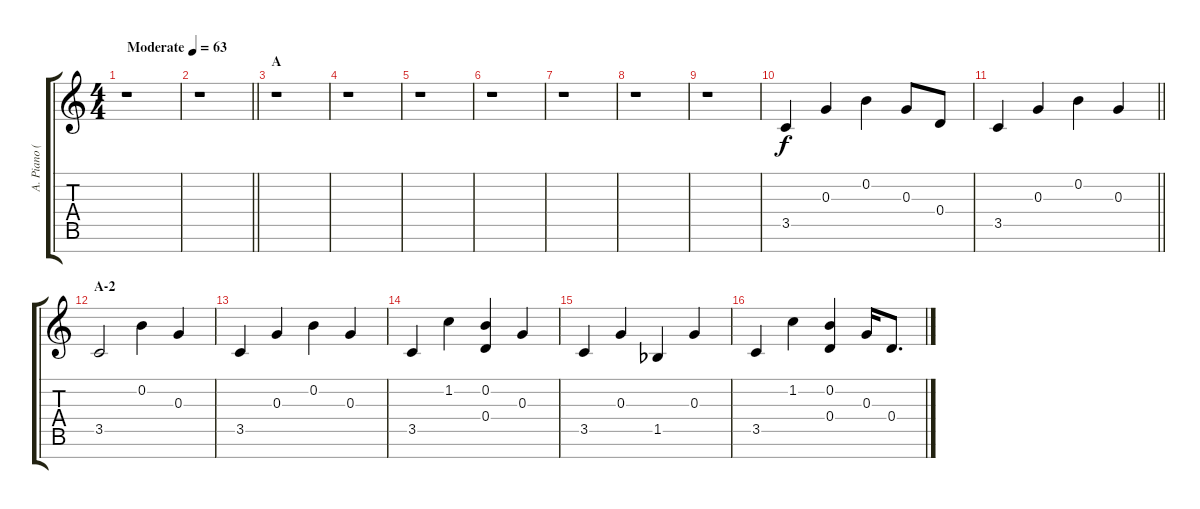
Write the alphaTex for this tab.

\track ("A. Piano (Right Hand)" "A. Piano (") {instrument acousticgrandpiano}
\staff {score tabs}
\tuning (E5 B4 G4 D4 A3 E3 B2) {hide}
\ts (4 4)
\tempo (63 "Moderate")
\clef g2
\ks c
r.1{dy f instrument acousticgrandpiano} |
\barLineRight lightlight
r.1 |
\section ("" "A")
r.1 |
r.1 |
r.1 |
r.1 |
r.1 |
r.1 |
r.1 |
3.5.4 0.3.4 0.2.4 0.3.8 0.4.8 |
\barLineRight lightlight
3.5.4 0.3.4 0.2.4 0.3.4 |
\section ("" "A-2")
3.5.2 0.2.4 0.3.4 |
3.5.4 0.3.4 0.2.4 0.3.4 |
3.5.4 1.2.4 (0.2 0.4).4 0.3.4 |
3.5.4 0.3.4 1.5{acc b}.4 0.3.4 |
3.5.4 1.2.4 (0.2 0.4).4 0.3.16 0.4.8{d}
